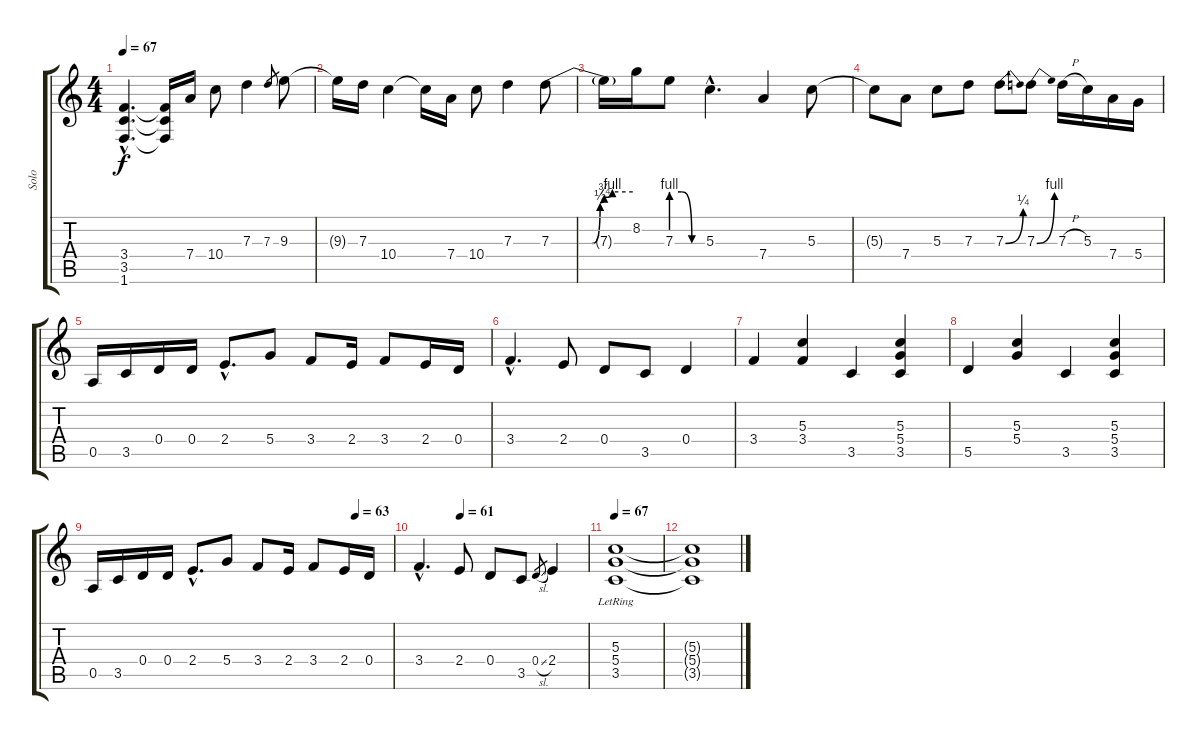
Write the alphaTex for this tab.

\track ("Solo" "Solo") {instrument overdrivenguitar}
\staff {score tabs}
\tuning (E4 B3 G3 D3 A2 E2) {hide}
\ts (4 4)
\tempo 67
\clef g2
\ks c
(3.4{hac} 3.5{hac} 1.6{hac}).4{d dy f} (3.4{t} 3.5{t} 1.6{t}).16 7.4.16 10.4.8 7.3.4 7.3.8{gr} 9.3.8 |
9.3{t}.16 7.3.16 10.4.4 10.4{t}.16 7.4.16 10.4.8 7.3.4 7.3{be (custom 0 0 30 0 36 2 39 3 45 4 60 4)}.8 |
7.3{t}.16 8.2.16 7.3{be (custom 0 4 20 4 40 0 60 0)}.8 5.3{hac}.4{d} 7.4.4 5.3.8 |
5.3{t}.8 7.4.8 5.3.8 7.3.8 7.3{be (bend 0 0 60 1)}.8 7.3{be (bend 0 0 60 4)}.8 7.3{h}.16 5.3.16 7.4.16 5.4.16 |
0.5.16 3.5.16 0.4.16 0.4.16 2.4{hac}.8{d} 5.4.8 3.4.8 2.4.16 3.4.8 2.4.16 0.4.16 |
3.4{hac}.4{d} 2.4.8 0.4.8 3.5.8 0.4.4 |
3.4.4 (5.3 3.4).4 3.5.4 (5.3 5.4 3.5).4 |
5.5.4 (5.3 5.4).4 3.5.4 (5.3 5.4 3.5).4 |
\tempo (63 0.875)
0.5.16 3.5.16 0.4.16 0.4.16 2.4{hac}.8{d} 5.4.8 3.4.8 2.4.16 3.4.8 2.4.16 0.4.16 |
\tempo (61 0.25)
3.4{hac}.4{d} 2.4.8 0.4.8 3.5.8 0.4{sl}.8{gr} 2.4.4 |
\tempo 67
(5.3{lr} 5.4{lr} 3.5{lr}).1 |
(5.3{t} 5.4{t} 3.5{t}).1
